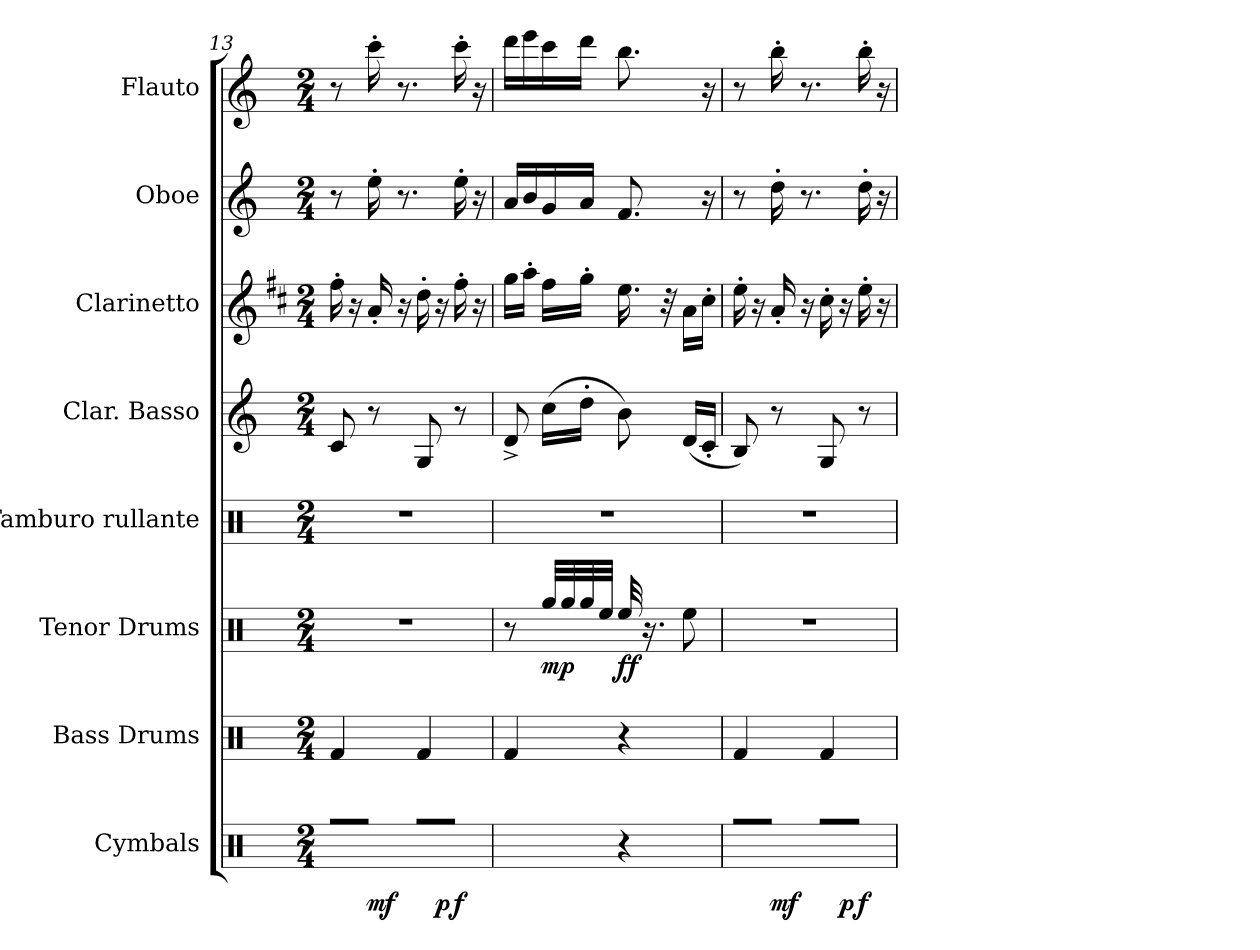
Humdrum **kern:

**kern	**dynam	**kern	**kern	**dynam	**kern	**kern	**kern	**kern	**kern
*part8	*part8	*part7	*part6	*part6	*part5	*part4	*part3	*part2	*part1
*staff8	*staff8	*staff7	*staff6	*staff6	*staff5	*staff4	*staff3	*staff2	*staff1
*I"Cymbals	*	*I"Bass Drums	*I"Tenor Drums	*	*I"Tamburo rullante	*I"Clar. Basso	*I"Clarinetto	*I"Oboe	*I"Flauto
*I'Cym.	*	*I'B.D.	*I'T.D.	*	*I'Tamb. rull.	*I'Cl.B.	*I'Cl	*I'Ob.	*I'Fl
!!LO:PB:g=z
*clefX	*	*clefX	*clefX	*	*clefX	*clefG2	*clefG2	*clefG2	*clefG2
*	*	*	*	*	*	*ITrd8c14	*ITrd1c2	*	*
*k[]	*	*k[]	*k[]	*	*k[]	*k[]	*k[]	*k[]	*k[]
*M2/4	*	*M2/4	*M2/4	*	*M2/4	*M2/4	*M2/4	*M2/4	*M2/4
=13	=13	=13	=13	=13	=13	=13	=13	=13	=13
!LO:N:head=diamond	!	!	!	!	!	!	!	!	!
8R/L	.	4Rf/	2r	.	2r	8C/	16ee'\	8r	8r
.	.	.	.	.	.	.	16r	.	.
!	!LO:DY:b	!	!	!	!	!	!	!	!
8R/J	mf	.	.	.	.	8r	16g'/	16ee'\	16ccc'\
.	.	.	.	.	.	.	16r	8.r	8.r
16R/LL	.	4Rf/	.	.	.	8GG/	16cc'\	.	.
!	!LO:DY:b	!	!	!	!	!	!	!	!
16R/J	p	.	.	.	.	.	16r	.	.
!	!LO:DY:b	!	!	!	!	!	!	!	!
8R/J	f	.	.	.	.	8r	16ee'\	16ee'\	16ccc'\
.	.	.	.	.	.	.	16r	16r	16r
=14	=14	=14	=14	=14	=14	=14	=14	=14	=14
4R/	.	4Rf/	8r	.	2r	8D^/	16ff\LL	16a/LL	16ddd\LL
.	.	.	.	.	.	.	16gg'\JJ	16b/	16eee\
!	!	!	!	!LO:DY:b	!	!	!	!	!
.	.	.	32Rgg/LLL	mp	.	(>16c\LL	16ee\LL	16g/	16ccc\
.	.	.	32Rgg/	.	.	.	.	.	.
.	.	.	32Rgg/	.	.	16d'\JJ	16ff'\JJ	16a/JJ	16ddd\JJ
.	.	.	32Ree/JJJ	.	.	.	.	.	.
!	!	!	!	!LO:DY:b	!	!	!	!	!
4r	.	4r	32Ree/	ff	.	8B\)	16.dd\	8.f/	8.bb\
.	.	.	16.r	.	.	.	.	.	.
.	.	.	.	.	.	.	32r	.	.
.	.	.	8Ree\	.	.	(<16D/LL	16g\LL	.	.
.	.	.	.	.	.	16C'/JJ	16b'\JJ	16r	16r
!!LO:LB:g=z
=15	=15	=15	=15	=15	=15	=15	=15	=15	=15
!LO:N:head=diamond	!	!	!	!	!	!	!	!	!
8R/L	.	4Rf/	2r	.	2r	8BB/)	16dd'\	8r	8r
.	.	.	.	.	.	.	16r	.	.
!	!LO:DY:b	!	!	!	!	!	!	!	!
8R/J	mf	.	.	.	.	8r	16g'/	16dd'\	16bb'\
.	.	.	.	.	.	.	16r	8.r	8.r
16R/LL	.	4Rf/	.	.	.	8GG/	16b'\	.	.
!	!LO:DY:b	!	!	!	!	!	!	!	!
16R/J	p	.	.	.	.	.	16r	.	.
!	!LO:DY:b	!	!	!	!	!	!	!	!
8R/J	f	.	.	.	.	8r	16dd'\	16dd'\	16bb'\
.	.	.	.	.	.	.	16r	16r	16r
=	=	=	=	=	=	=	=	=	=
*-	*-	*-	*-	*-	*-	*-	*-	*-	*-
